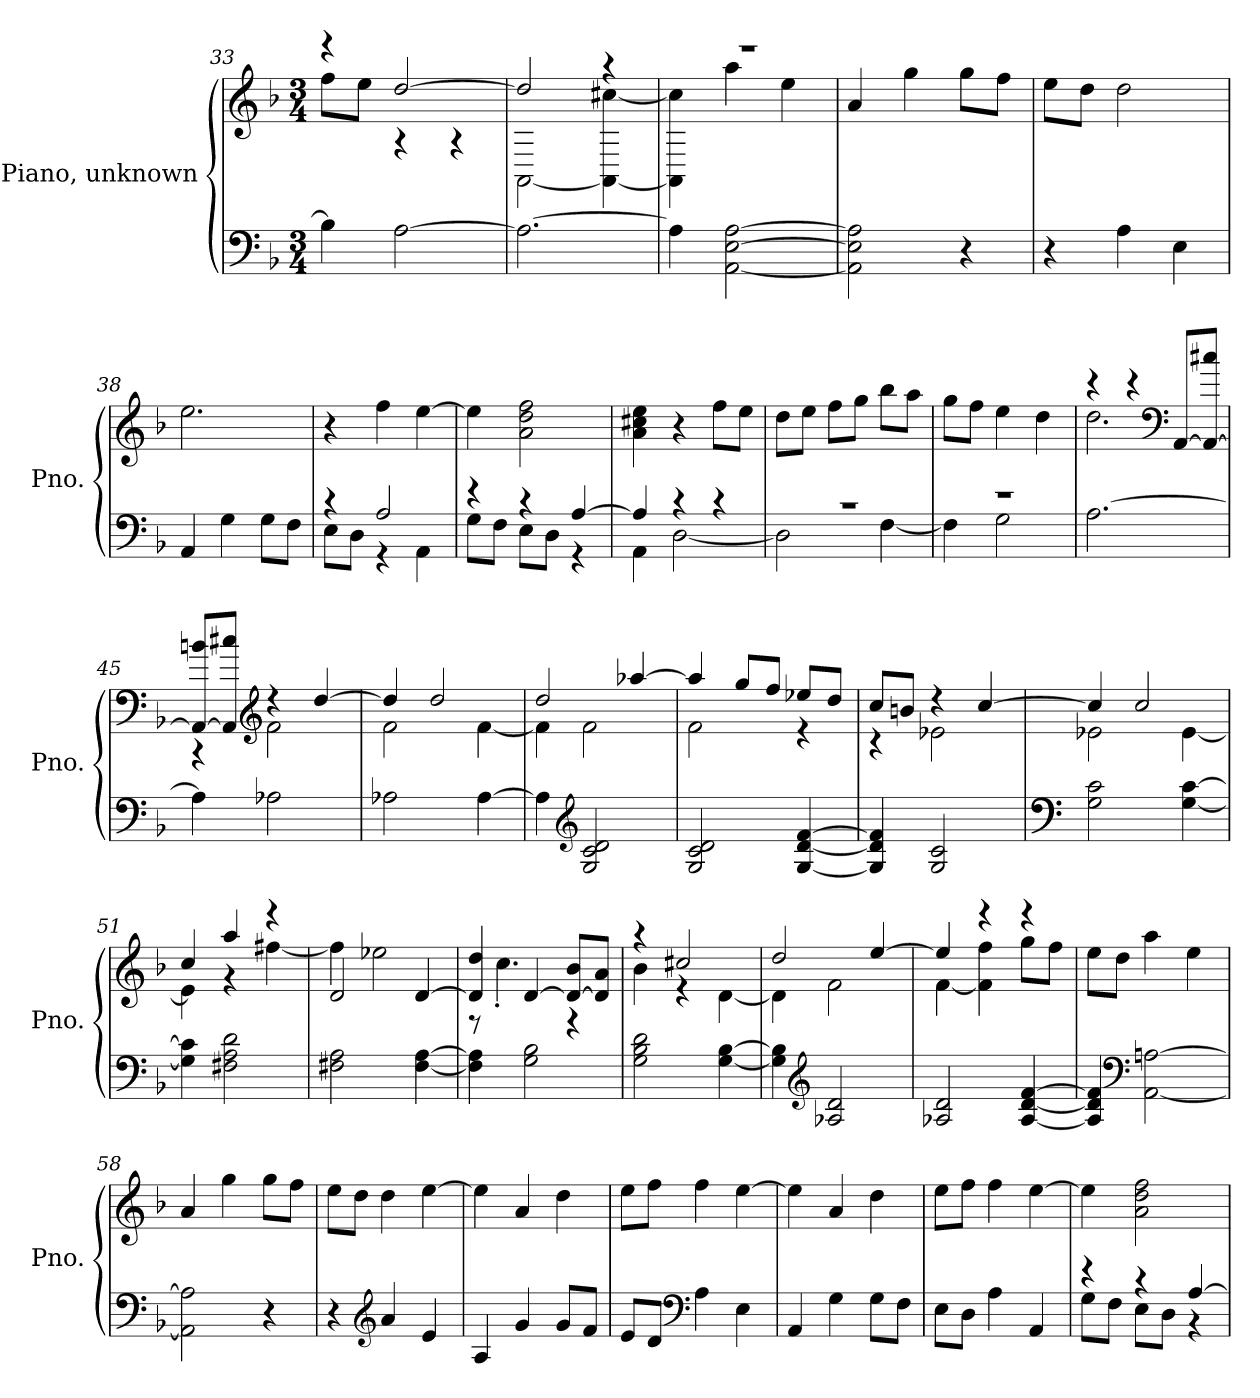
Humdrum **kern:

**kern	**kern
*part1	*part1
*staff2	*staff1
*I"Piano, unknown	*
*I'Pno.	*
*clefF4	*clefG2
*k[b-]	*k[b-]
*M3/4	*M3/4
=33	=33
*	*^
4B-\]	4r	8ff\L
.	.	8ee\J
[2A\	[2dd/	4r
.	.	4r
=34	=34	=34
2.A\_	2dd/]	[2AA\
.	4r	4AA\_ [4cc#X\
!!LO:LB:g=z	!!
=35	=35	=35
4A\]	2.r	4AA\] 4cc#\]
[2AA\ [2E\ [2A\	.	4aa\
.	.	4ee\
*	*v	*v
=36	=36
2AA\] 2E\] 2A\]	4a/
.	4gg\
4r	8gg\L
.	8ff\J
=37	=37
4r	8ee\L
.	8dd\J
4A\	2dd\
4E\	.
=38	=38
4AA/	2.ee\
4G\	.
8G\L	.
8F\J	.
=39	=39
*^	*
4r	8E\L	4r
.	8D\J	.
2A/	4r	4ff\
.	4AA\	[4ee\
=40	=40	=40
4r	8G\L	4ee\]
.	8F\J	.
4r	8E\L	2a\ 2dd\ 2ff\
.	8D\J	.
[4A/	4r	.
=41	=41	=41
4A/]	4AA\	4a\ 4cc#X\ 4ee\
4r	[2D\	4r
4r	.	8ff\L
.	.	8ee\J
=42	=42	=42
2.r	2D\]	8dd\L
.	.	8ee\J
.	.	8ff\L
.	.	8gg\J
.	[4F\	8bb-\L
.	.	8aa\J
!!LO:PB:g=z
=43	=43	=43
2.r	4F\]	8gg\L
.	.	8ff\J
.	2G\	4ee\
.	.	4dd\
*v	*v	*
=44	=44
*	*^
[2.A\	4r	2.dd\
.	4r	.
*	*clefF4	*
.	[8AA/L	.
.	8AA/_ 8cc#X/J	.
=45	=45	=45
4A\]	8AA/_ 8bn/L	4r
.	8AA/] 8cc#X/J	.
*	*clefG2	*
2A-X\	4r	2f\
.	[4dd/	.
=46	=46	=46
2A-X\	4dd/]	2f\
.	2dd/	.
[4A-\	.	[4f\
=47	=47	=47
4A-\]	2dd/	4f\]
*clefG2	*	*
2G/ 2c/ 2d/	.	2f\
.	[4aa-X/	.
=48	=48	=48
2G/ 2c/ 2d/	4aa-/]	2f\
.	8gg/L	.
.	8ff/J	.
[4G/ [4d/ [4f/	8ee-X/L	4r
.	8dd/J	.
=49	=49	=49
4G/] 4d/] 4f/]	8cc/L	4r
.	8bn/J	.
2G/ 2c/	4r	2e-X\
.	[4cc/	.
!!LO:LB:g=z	!!
=50	=50	=50
*clefF4	*	*
2G\ 2c\	4cc/]	2e-X\
.	2cc/	.
[4G\ [4c\	.	[4e-\
=51	=51	=51
4G\] 4c\]	4cc/	4e-\]
2F#X\ 2A\ 2d\	4aa/	4r
.	4r	[4ff#X\
=52	=52	=52
2F#X\ 2A\	2d/	4ff#\]
.	.	2ee-X\
[4F#\ [4A\	[4d/	.
=53	=53	=53
4F#\] 4A\]	4d/] 4dd/	8r
.	.	4.cc'\
2G\ 2B-\	[4d/	.
.	8d/_ 8b-/L	4r
.	8d/] 8a/J	.
=54	=54	=54
2G\ 2B-\ 2d\	4r	4b-\
.	2cc#X/	4r
[4G\ [4B-\	.	[4d\
=55	=55	=55
4G\] 4B-\]	2dd/	4d\]
*clefG2	*	*
2A-X/ 2d/	.	2f\
.	[4ee/	.
=56	=56	=56
2A-X/ 2d/	4ee/]	[4f\
.	4r	4f\] 4ff\
[4A-/ [4d/ [4f/	4r	8gg\L
.	.	8ff\J
*	*v	*v
!!LO:LB:g=z
=57	=57
4A-/] 4d/] 4f/]	8ee\L
.	8dd\J
*clefF4	*
[2AA\ [2An\	4aa\
.	4ee\
=58	=58
2AA\] 2A\]	4a/
.	4gg\
4r	8gg\L
.	8ff\J
=59	=59
4r	8ee\L
.	8dd\J
*clefG2	*
4a/	4dd\
4e/	[4ee\
=60	=60
4A/	4ee\]
4g/	4a/
8g/L	4dd\
8f/J	.
=61	=61
8e/L	8ee\L
8d/J	8ff\J
*clefF4	*
4A\	4ff\
4E\	[4ee\
=62	=62
4AA/	4ee\]
4G\	4a/
8G\L	4dd\
8F\J	.
=63	=63
8E\L	8ee\L
8D\J	8ff\J
4A\	4ff\
4AA/	[4ee\
=64	=64
*^	*
4r	8G\L	4ee\]
.	8F\J	.
4r	8E\L	2a\ 2dd\ 2ff\
.	8D\J	.
[4A/	4r	.
*v	*v	*
=	=
*-	*-
